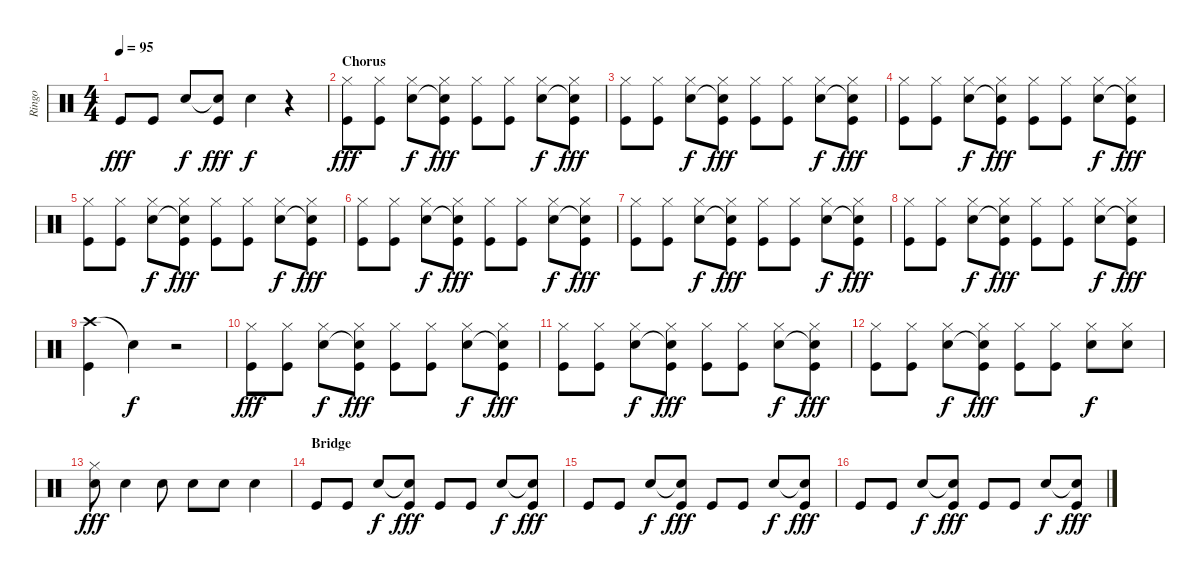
\track ("Ringo" "Ringo") {instrument percussion}
\staff {score}
\articulation defaults
\ts (4 4)
\tempo 95
\clef neutral
\ks c "Kick (hit)".8{dy fff} "Kick (hit)".8 "Electric Snare (hit)".8{dy f}
("Snare (hit)"{t} "Kick (hit)").8{dy fff} "Electric Snare (hit)".4{dy f} r.4 |
\section ("" "Chorus")
("Hi-Hat (closed)" "Kick (hit)").8{dy fff} ("Hi-Hat (closed)" "Kick (hit)").8 ("Hi-Hat (closed)" "Electric Snare (hit)").8{dy f} ("Hi-Hat (closed)" "Snare (hit)"{t} "Kick (hit)").8{dy fff} ("Hi-Hat (closed)" "Kick (hit)").8 ("Hi-Hat (closed)" "Kick (hit)").8 ("Hi-Hat (closed)" "Electric Snare (hit)").8{dy f} ("Hi-Hat (closed)" "Snare (hit)"{t} "Kick (hit)").8{dy fff} |
("Hi-Hat (closed)" "Kick (hit)").8 ("Hi-Hat (closed)" "Kick (hit)").8 ("Hi-Hat (closed)" "Electric Snare (hit)").8{dy f} ("Hi-Hat (closed)" "Snare (hit)"{t} "Kick (hit)").8{dy fff} ("Hi-Hat (closed)" "Kick (hit)").8 ("Hi-Hat (closed)" "Kick (hit)").8 ("Hi-Hat (closed)" "Electric Snare (hit)").8{dy f} ("Hi-Hat (closed)" "Snare (hit)"{t} "Kick (hit)").8{dy fff} |
("Hi-Hat (closed)" "Kick (hit)").8 ("Hi-Hat (closed)" "Kick (hit)").8 ("Hi-Hat (closed)" "Electric Snare (hit)").8{dy f} ("Hi-Hat (closed)" "Snare (hit)"{t} "Kick (hit)").8{dy fff} ("Hi-Hat (closed)" "Kick (hit)").8 ("Hi-Hat (closed)" "Kick (hit)").8 ("Hi-Hat (closed)" "Electric Snare (hit)").8{dy f} ("Hi-Hat (closed)" "Snare (hit)"{t} "Kick (hit)").8{dy fff} |
("Hi-Hat (closed)" "Kick (hit)").8 ("Hi-Hat (closed)" "Kick (hit)").8 ("Hi-Hat (closed)" "Electric Snare (hit)").8{dy f} ("Hi-Hat (closed)" "Snare (hit)"{t} "Kick (hit)").8{dy fff} ("Hi-Hat (closed)" "Kick (hit)").8 ("Hi-Hat (closed)" "Kick (hit)").8 ("Hi-Hat (closed)" "Electric Snare (hit)").8{dy f} ("Hi-Hat (closed)" "Snare (hit)"{t} "Kick (hit)").8{dy fff} |
("Hi-Hat (closed)" "Kick (hit)").8 ("Hi-Hat (closed)" "Kick (hit)").8 ("Hi-Hat (closed)" "Electric Snare (hit)").8{dy f} ("Hi-Hat (closed)" "Snare (hit)"{t} "Kick (hit)").8{dy fff} ("Hi-Hat (closed)" "Kick (hit)").8 ("Hi-Hat (closed)" "Kick (hit)").8 ("Hi-Hat (closed)" "Electric Snare (hit)").8{dy f} ("Hi-Hat (closed)" "Snare (hit)"{t} "Kick (hit)").8{dy fff} |
("Hi-Hat (closed)" "Kick (hit)").8 ("Hi-Hat (closed)" "Kick (hit)").8 ("Hi-Hat (closed)" "Electric Snare (hit)").8{dy f} ("Hi-Hat (closed)" "Snare (hit)"{t} "Kick (hit)").8{dy fff} ("Hi-Hat (closed)" "Kick (hit)").8 ("Hi-Hat (closed)" "Kick (hit)").8 ("Hi-Hat (closed)" "Electric Snare (hit)").8{dy f} ("Hi-Hat (closed)" "Snare (hit)"{t} "Kick (hit)").8{dy fff} |
("Hi-Hat (closed)" "Kick (hit)").8 ("Hi-Hat (closed)" "Kick (hit)").8 ("Hi-Hat (closed)" "Electric Snare (hit)").8{dy f} ("Hi-Hat (closed)" "Snare (hit)"{t} "Kick (hit)").8{dy fff} ("Hi-Hat (closed)" "Kick (hit)").8 ("Hi-Hat (closed)" "Kick (hit)").8 ("Hi-Hat (closed)" "Electric Snare (hit)").8{dy f} ("Hi-Hat (closed)" "Snare (hit)"{t} "Kick (hit)").8{dy fff} |
("Crash high (hit)" "Kick (hit)").4 "Snare (hit)"{t}.4{dy f} r.2 |
("Hi-Hat (closed)" "Kick (hit)").8{dy fff} ("Hi-Hat (closed)" "Kick (hit)").8 ("Hi-Hat (closed)" "Electric Snare (hit)").8{dy f} ("Hi-Hat (closed)" "Snare (hit)"{t} "Kick (hit)").8{dy fff} ("Hi-Hat (closed)" "Kick (hit)").8 ("Hi-Hat (closed)" "Kick (hit)").8 ("Hi-Hat (closed)" "Electric Snare (hit)").8{dy f} ("Hi-Hat (closed)" "Snare (hit)"{t} "Kick (hit)").8{dy fff} |
("Hi-Hat (closed)" "Kick (hit)").8 ("Hi-Hat (closed)" "Kick (hit)").8 ("Hi-Hat (closed)" "Electric Snare (hit)").8{dy f} ("Hi-Hat (closed)" "Snare (hit)"{t} "Kick (hit)").8{dy fff} ("Hi-Hat (closed)" "Kick (hit)").8 ("Hi-Hat (closed)" "Kick (hit)").8 ("Hi-Hat (closed)" "Electric Snare (hit)").8{dy f} ("Hi-Hat (closed)" "Snare (hit)"{t} "Kick (hit)").8{dy fff} |
("Hi-Hat (closed)" "Kick (hit)").8 ("Hi-Hat (closed)" "Kick (hit)").8 ("Hi-Hat (closed)" "Electric Snare (hit)").8{dy f} ("Hi-Hat (closed)" "Snare (hit)"{t} "Kick (hit)").8{dy fff} ("Hi-Hat (closed)" "Kick (hit)").8 ("Hi-Hat (closed)" "Kick (hit)").8 ("Hi-Hat (closed)" "Electric Snare (hit)").8{dy f} ("Hi-Hat (closed)" "Electric Snare (hit)").8 |
("Hi-Hat (closed)" "Electric Snare (hit)").8{dy fff} "Electric Snare (hit)".4 "Electric Snare (hit)".8 "Electric Snare (hit)".8 "Electric Snare (hit)".8 "Electric Snare (hit)".4 |
\section ("" "Bridge")
"Kick (hit)".8 "Kick (hit)".8 "Electric Snare (hit)".8{dy f} ("Snare (hit)"{t} "Kick (hit)").8{dy fff} "Kick (hit)".8 "Kick (hit)".8 "Electric Snare (hit)".8{dy f} ("Snare (hit)"{t} "Kick (hit)").8{dy fff} |
"Kick (hit)".8 "Kick (hit)".8 "Electric Snare (hit)".8{dy f} ("Snare (hit)"{t} "Kick (hit)").8{dy fff} "Kick (hit)".8 "Kick (hit)".8 "Electric Snare (hit)".8{dy f} ("Snare (hit)"{t} "Kick (hit)").8{dy fff} |
"Kick (hit)".8 "Kick (hit)".8 "Electric Snare (hit)".8{dy f} ("Snare (hit)"{t} "Kick (hit)").8{dy fff} "Kick (hit)".8 "Kick (hit)".8 "Electric Snare (hit)".8{dy f} ("Snare (hit)"{t} "Kick (hit)").8{dy fff}
